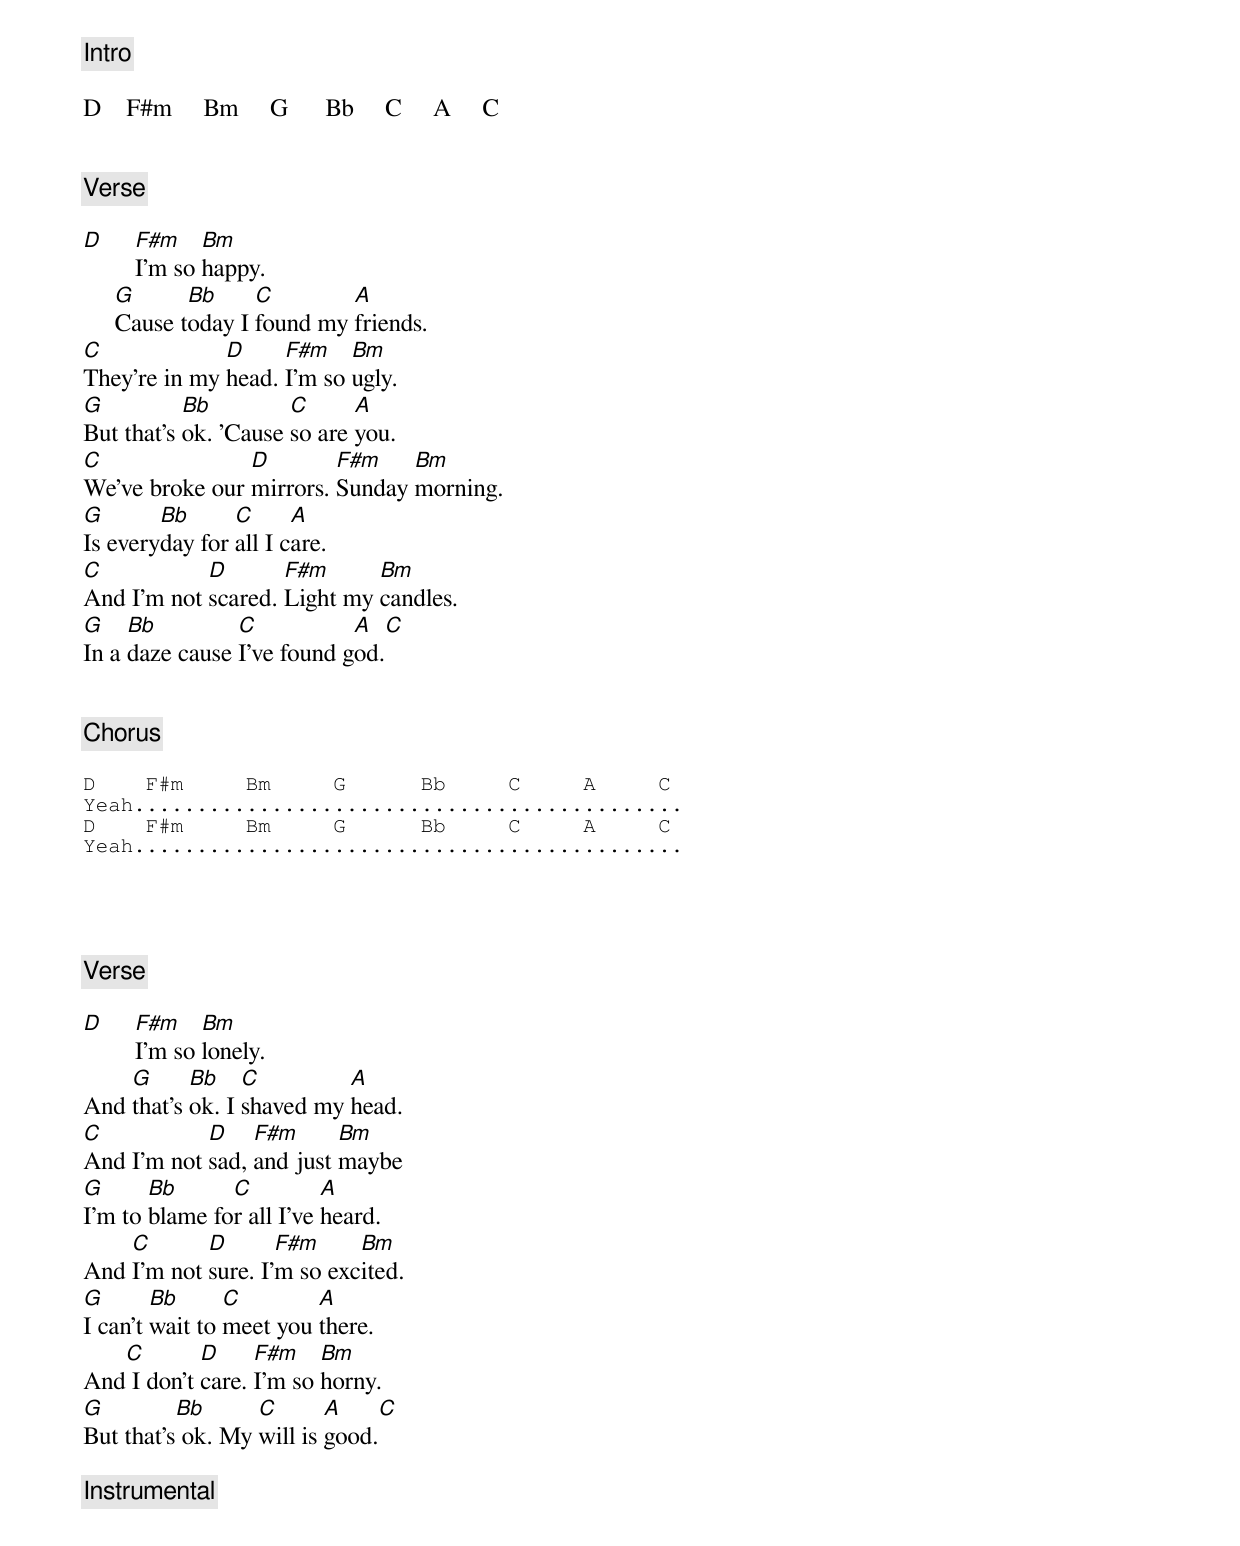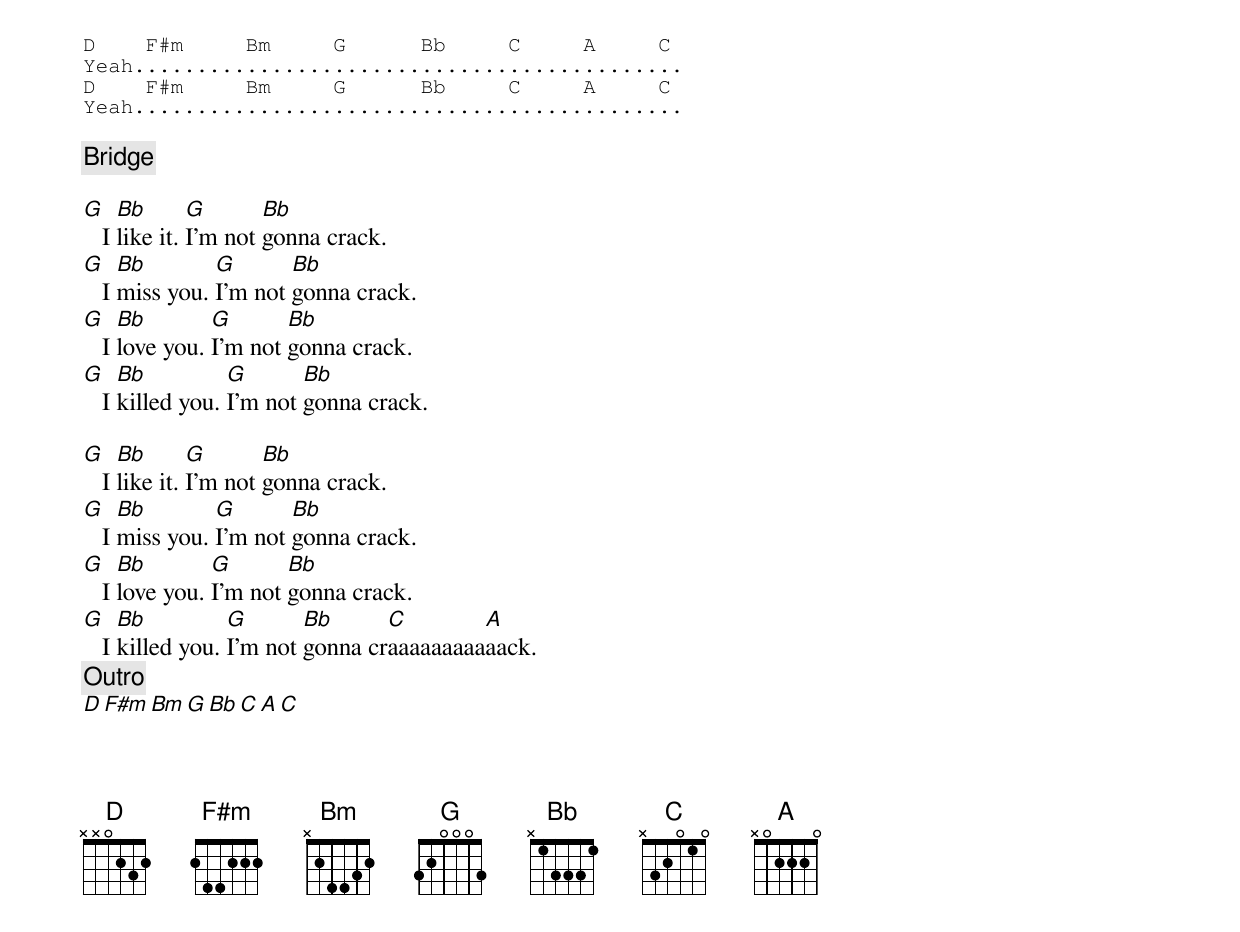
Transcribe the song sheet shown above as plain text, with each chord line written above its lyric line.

<pre>

[Intro]

D    F#m     Bm     G      Bb     C     A     C


[Verse]

D    F#m    Bm
     I'm so happy.
     G      Bb     C        A
     Cause today I found my friends.
C             D     F#m    Bm
They're in my head. I'm so ugly.
G          Bb         C      A
But that's ok. 'Cause so are you.
C               D        F#m    Bm
We've broke our mirrors. Sunday morning.
G       Bb      C      A
Is everyday for all I care.
C           D       F#m      Bm
And I'm not scared. Light my candles.
G    Bb         C           A       C
In a daze cause I've found god.


[Chorus]

D    F#m     Bm     G      Bb     C     A     C
Yeah............................................
D    F#m     Bm     G      Bb     C     A     C
Yeah............................................




[Verse]

D    F#m    Bm
     I'm so lonely.
    G      Bb    C         A
And that's ok. I shaved my head.
C           D    F#m      Bm
And I'm not sad, and just maybe
G      Bb      C          A
I'm to blame for all I've heard.
    C       D       F#m     Bm
And I'm not sure. I'm so excited.
G       Bb      C        A
I can't wait to meet you there.
   C        D     F#m    Bm
And I don't care. I'm so horny.
G         Bb      C       A       C
But that's ok. My will is good.

[Instrumental]

D    F#m     Bm     G      Bb     C     A     C
Yeah............................................
D    F#m     Bm     G      Bb     C     A     C
Yeah............................................

[Bridge]

G    Bb       G       Bb
   I like it. I'm not gonna crack.
G    Bb        G       Bb
   I miss you. I'm not gonna crack.
G    Bb        G       Bb
   I love you. I'm not gonna crack.
G    Bb          G       Bb
   I killed you. I'm not gonna crack.

G    Bb       G       Bb
   I like it. I'm not gonna crack.
G    Bb        G       Bb
   I miss you. I'm not gonna crack.
G    Bb        G       Bb
   I love you. I'm not gonna crack.
G    Bb          G       Bb      C        A
   I killed you. I'm not gonna craaaaaaaaaaack.
[Outro]
D    F#m     Bm     G      Bb     C     A     C


</pre>
